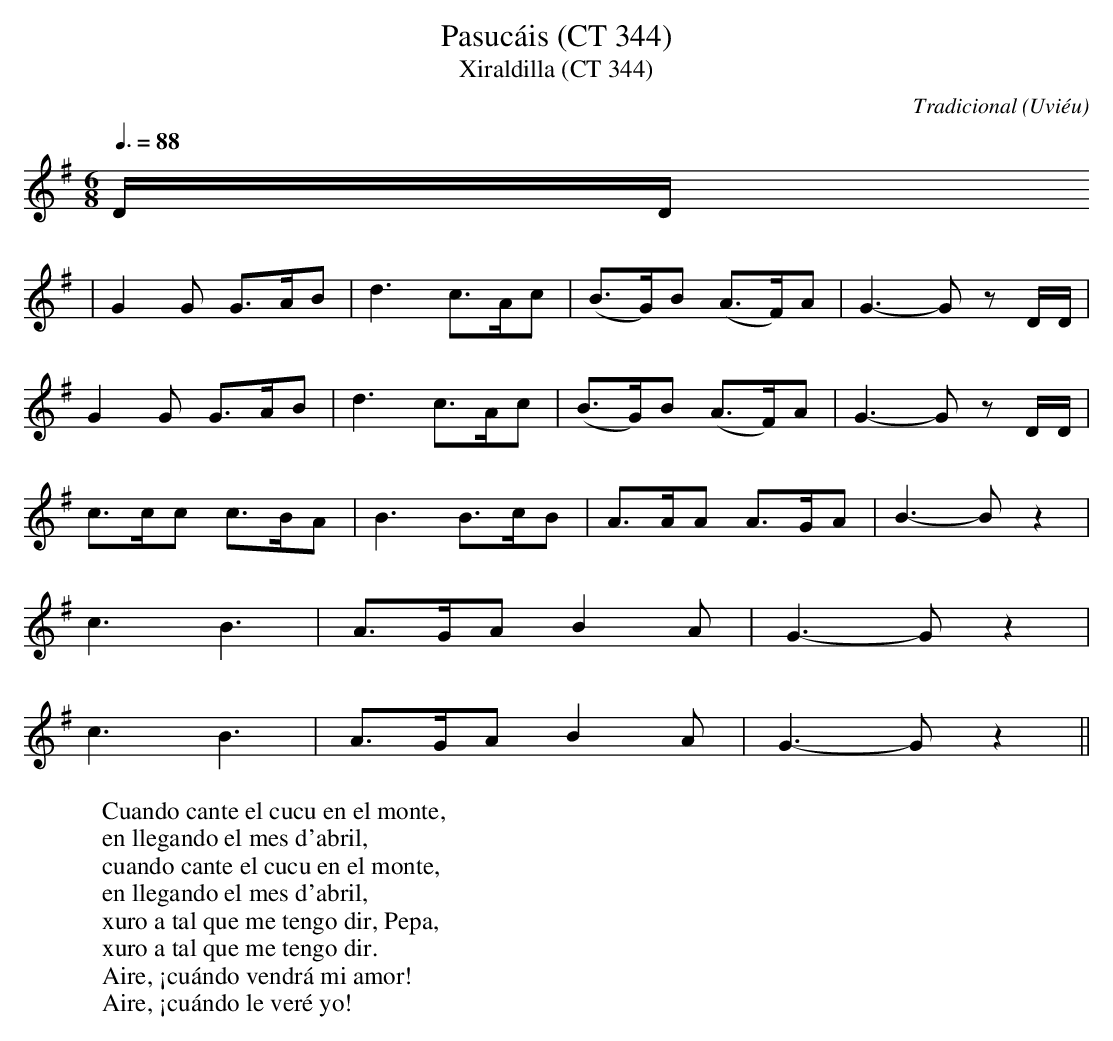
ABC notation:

X:1
T:Pasucáis (CT 344)
T:Xiraldilla (CT 344)
C:Tradicional
O:Uviéu
M:6/8
L:1/8
Q:3/8=88
K:G
D/D/
|G2 G G>AB|d3 c>Ac|(B>G)B (A>F)A|G3-G z D/D/|
G2 G G>AB|d3 c>Ac|(B>G)B (A>F)A|G3-G z D/D/|
c>cc c>BA|B3 B>cB|A>AA A>GA|B3-B z2|
c3 B3|A>GA B2 A|G3-G z2|
c3 B3|A>GA B2 A|G3-G z2||
W:Cuando cante el cucu en el monte,
W:en llegando el mes d'abril,
W:cuando cante el cucu en el monte,
W:en llegando el mes d'abril,
W:xuro a tal que me tengo dir, Pepa,
W:xuro a tal que me tengo dir.
W:Aire, ¡cuándo vendrá mi amor!
W:Aire, ¡cuándo le veré yo!
W:
